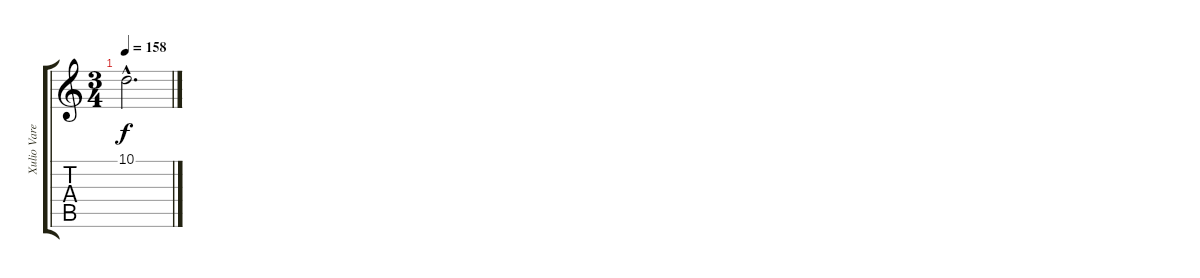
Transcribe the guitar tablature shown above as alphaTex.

\track ("Xulio Varela" "Xulio Vare") {instrument orchestralharp}
\staff {score tabs}
\tuning (E4 B3 G3 D3 A2 E2) {hide}
\ts (3 4)
\tempo 158
\clef g2
\ks c
10.1{hac t}.2{d dy f}
